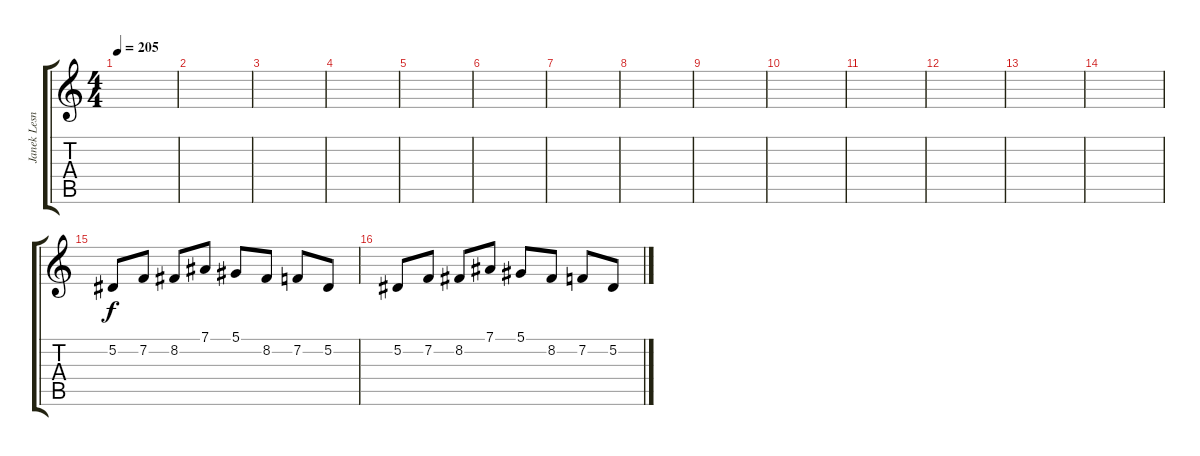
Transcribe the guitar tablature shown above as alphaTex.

\track ("Janek Lesniak" "Janek Lesn") {instrument harpsichord}
\staff {score tabs}
\tuning (Eb4 Bb3 Gb3 Db3 Ab2 Eb2) {hide}
\ts (4 4)
\tempo 205
\clef g2
\ks c
|
|
|
|
|
|
|
|
|
|
|
|
|
|
5.2.8 7.2.8 8.2.8 7.1.8 5.1.8 8.2.8 7.2.8 5.2.8 |
5.2.8 7.2.8 8.2.8 7.1.8 5.1.8 8.2.8 7.2.8 5.2.8
